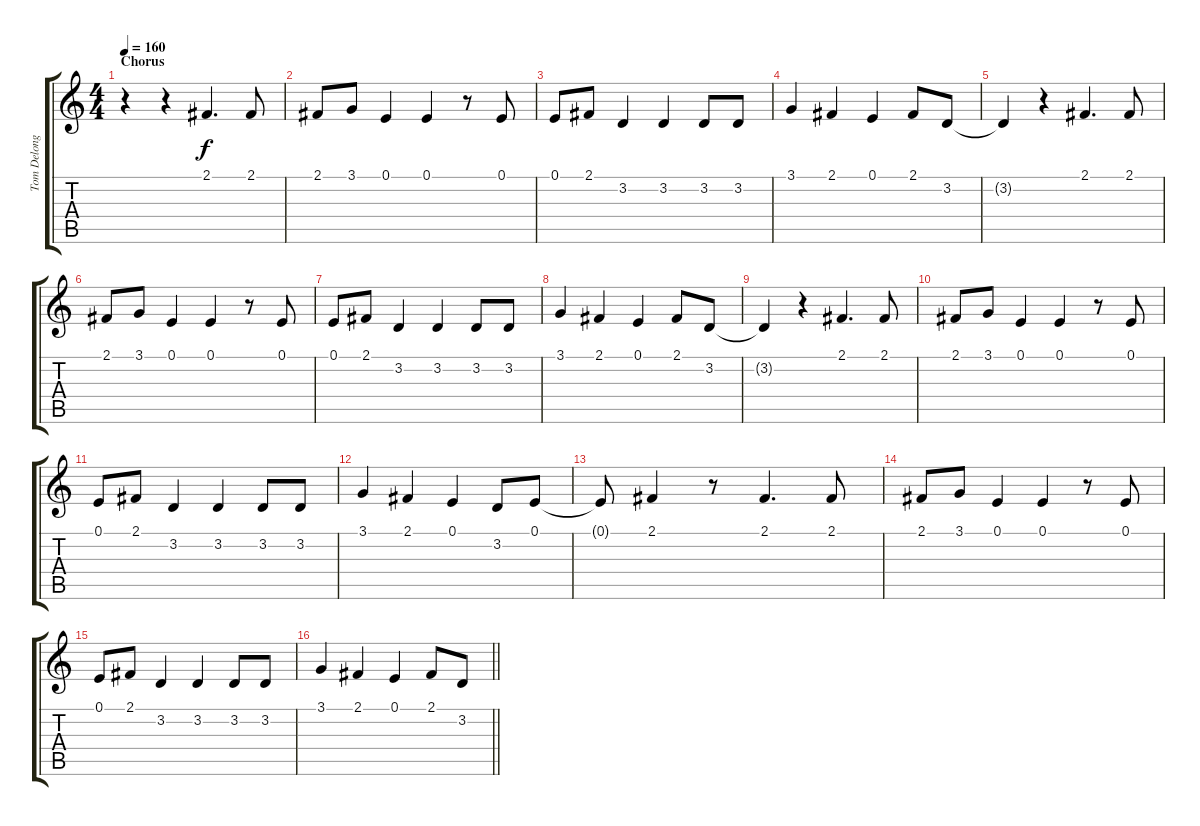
\track ("Tom Delonge - Vocals" "Tom Delong") {instrument altosax}
\staff {score tabs}
\tuning (E4 B3 G3 D3 A2 E2) {hide}
\ts (4 4)
\section ("" "Chorus")
\tempo 160
\clef g2
\ks c
r.4{dy f} r.4 2.1.4{d} 2.1.8 |
2.1.8 3.1.8 0.1.4 0.1.4 r.8 0.1.8 |
0.1.8 2.1.8 3.2.4 3.2.4 3.2.8 3.2.8 |
3.1.4 2.1.4 0.1.4 2.1.8 3.2.8 |
3.2{t}.4 r.4 2.1.4{d} 2.1.8 |
2.1.8 3.1.8 0.1.4 0.1.4 r.8 0.1.8 |
0.1.8 2.1.8 3.2.4 3.2.4 3.2.8 3.2.8 |
3.1.4 2.1.4 0.1.4 2.1.8 3.2.8 |
3.2{t}.4 r.4 2.1.4{d} 2.1.8 |
2.1.8 3.1.8 0.1.4 0.1.4 r.8 0.1.8 |
0.1.8 2.1.8 3.2.4 3.2.4 3.2.8 3.2.8 |
3.1.4 2.1.4 0.1.4 3.2.8 0.1.8 |
0.1{t}.8 2.1.4 r.8 2.1.4{d} 2.1.8 |
2.1.8 3.1.8 0.1.4 0.1.4 r.8 0.1.8 |
0.1.8 2.1.8 3.2.4 3.2.4 3.2.8 3.2.8 |
\barLineRight lightlight
3.1.4 2.1.4 0.1.4 2.1.8 3.2.8
